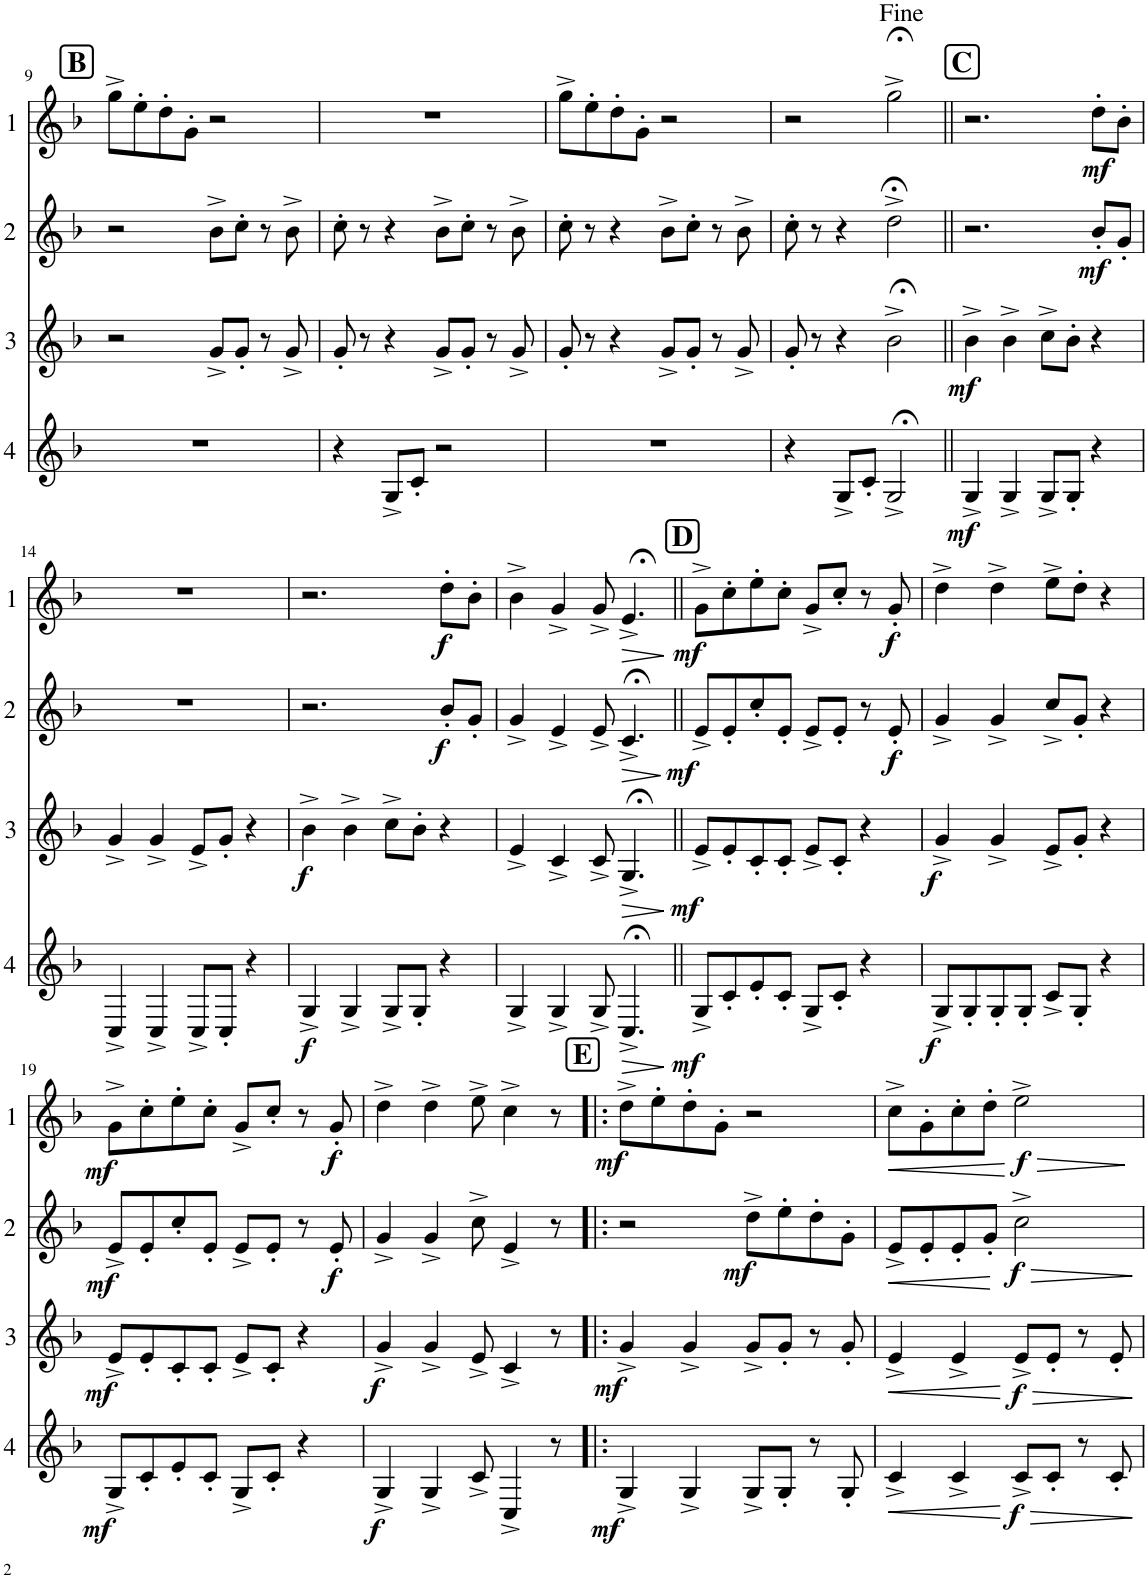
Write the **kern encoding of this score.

**kern	**dynam	**kern	**dynam	**kern	**dynam	**kern	**dynam
*part4	*part4	*part3	*part3	*part2	*part2	*part1	*part1
*staff4	*staff4	*staff3	*staff3	*staff2	*staff2	*staff1	*staff1
*I"Cor 4	*	*I"Cor 3	*	*I"Cor 2	*	*I"Cor 1	*
!!LO:PB:g=z
*clefG2	*	*clefG2	*	*clefG2	*	*clefG2	*
*Trd4c7	*	*Trd4c7	*	*Trd4c7	*	*Trd4c7	*
*k[b-]	*	*k[b-]	*	*k[b-]	*	*k[b-]	*
*M4/4	*	*M4/4	*	*M4/4	*	*M4/4	*
!!LO:REH:place=s1:a:B:cj:fs=14:t=B
=9	=9	=9	=9	=9	=9	=9	=9
1r	.	2r	.	2r	.	8gg^\L	.
.	.	.	.	.	.	8ee'\	.
.	.	.	.	.	.	8dd'\	.
.	.	.	.	.	.	8g'\J	.
.	.	8g^/L	.	8b-^\L	.	2r	.
.	.	8g'/J	.	8cc'\J	.	.	.
.	.	8r	.	8r	.	.	.
.	.	8g^/	.	8b-^\	.	.	.
=10	=10	=10	=10	=10	=10	=10	=10
4r	.	8g'/	.	8cc'\	.	1r	.
.	.	8r	.	8r	.	.	.
8G^/L	.	4r	.	4r	.	.	.
8c'/J	.	.	.	.	.	.	.
2r	.	8g^/L	.	8b-^\L	.	.	.
.	.	8g'/J	.	8cc'\J	.	.	.
.	.	8r	.	8r	.	.	.
.	.	8g^/	.	8b-^\	.	.	.
=11	=11	=11	=11	=11	=11	=11	=11
1r	.	8g'/	.	8cc'\	.	8gg^\L	.
.	.	8r	.	8r	.	8ee'\	.
.	.	4r	.	4r	.	8dd'\	.
.	.	.	.	.	.	8g'\J	.
.	.	8g^/L	.	8b-^\L	.	2r	.
.	.	8g'/J	.	8cc'\J	.	.	.
.	.	8r	.	8r	.	.	.
.	.	8g^/	.	8b-^\	.	.	.
=12	=12	=12	=12	=12	=12	=12	=12
4r	.	8g'/	.	8cc'\	.	2r	.
.	.	8r	.	8r	.	.	.
8G^/L	.	4r	.	4r	.	.	.
8c'/J	.	.	.	.	.	.	.
2G;<^/	.	2b-;<^\	.	2dd;<^\	.	2gg;<^\	.
!!LO:REH:place=s1:a:B:cj:fs=14:t=C
=13||	=13||	=13||	=13||	=13||	=13||	=13||	=13||
!	!LO:DY:b	!	!LO:DY:b	!	!	!	!
4G^/	mf	4b-^\	mf	2.r	.	2.r	.
4G^/	.	4b-^\	.	.	.	.	.
8G^/L	.	8cc^\L	.	.	.	.	.
8G'/J	.	8b-'\J	.	.	.	.	.
!	!	!	!	!	!LO:DY:b	!	!LO:DY:b
4r	.	4r	.	8b-'/L	mf	8dd'\L	mf
.	.	.	.	8g'/J	.	8b-'\J	.
!!LO:LB:g=z
=14	=14	=14	=14	=14	=14	=14	=14
4C^/	.	4g^/	.	1r	.	1r	.
4C^/	.	4g^/	.	.	.	.	.
8C^/L	.	8e^/L	.	.	.	.	.
8C'/J	.	8g'/J	.	.	.	.	.
4r	.	4r	.	.	.	.	.
=15	=15	=15	=15	=15	=15	=15	=15
!	!LO:DY:b	!	!LO:DY:b	!	!	!	!
4G^/	f	4b-^\	f	2.r	.	2.r	.
4G^/	.	4b-^\	.	.	.	.	.
8G^/L	.	8cc^\L	.	.	.	.	.
8G'/J	.	8b-'\J	.	.	.	.	.
!	!	!	!	!	!LO:DY:b	!	!LO:DY:b
4r	.	4r	.	8b-'/L	f	8dd'\L	f
.	.	.	.	8g'/J	.	8b-'\J	.
=16	=16	=16	=16	=16	=16	=16	=16
4G^/	.	4e^/	.	4g^/	.	4b-^\	.
4G^/	.	4c^/	.	4e^/	.	4g^/	.
8G^/	.	8c^/	.	8e^/	.	8g^/	.
!	!LO:HP:b	!	!LO:HP:b	!	!LO:HP:b	!	!LO:HP:b
4.C;<^/	>	4.G;<^/	>	4.c;<^/	>	4.e;<^/	>
.	]	.	]	.	]	.	]
!!LO:REH:place=s1:a:B:cj:fs=14:t=D
=17||	=17||	=17||	=17||	=17||	=17||	=17||	=17||
!	!LO:DY:b	!	!LO:DY:b	!	!LO:DY:b	!	!LO:DY:b
8G^/L	mf	8e^/L	mf	8e^/L	mf	8g^\L	mf
8c'/	.	8e'/	.	8e'/	.	8cc'\	.
8e'/	.	8c'/	.	8cc'/	.	8ee'\	.
8c'/J	.	8c'/J	.	8e'/J	.	8cc'\J	.
8G^/L	.	8e^/L	.	8e^/L	.	8g^/L	.
8c'/J	.	8c'/J	.	8e'/J	.	8cc'/J	.
4r	.	4r	.	8r	.	8r	.
!	!	!	!	!	!LO:DY:b	!	!LO:DY:b
.	.	.	.	8e'/	f	8g'/	f
=18	=18	=18	=18	=18	=18	=18	=18
!	!LO:DY:b	!	!LO:DY:b	!	!	!	!
8G^/L	f	4g^/	f	4g^/	.	4dd^\	.
8G'/	.	.	.	.	.	.	.
8G'/	.	4g^/	.	4g^/	.	4dd^\	.
8G'/J	.	.	.	.	.	.	.
8c^/L	.	8e^/L	.	8cc^/L	.	8ee^\L	.
8G'/J	.	8g'/J	.	8g'/J	.	8dd'\J	.
4r	.	4r	.	4r	.	4r	.
!!LO:LB:g=z
=19	=19	=19	=19	=19	=19	=19	=19
!	!LO:DY:b	!	!LO:DY:b	!	!LO:DY:b	!	!LO:DY:b
8G^/L	mf	8e^/L	mf	8e^/L	mf	8g^\L	mf
8c'/	.	8e'/	.	8e'/	.	8cc'\	.
8e'/	.	8c'/	.	8cc'/	.	8ee'\	.
8c'/J	.	8c'/J	.	8e'/J	.	8cc'\J	.
8G^/L	.	8e^/L	.	8e^/L	.	8g^/L	.
8c'/J	.	8c'/J	.	8e'/J	.	8cc'/J	.
4r	.	4r	.	8r	.	8r	.
!	!	!	!	!	!LO:DY:b	!	!LO:DY:b
.	.	.	.	8e'/	f	8g'/	f
=20	=20	=20	=20	=20	=20	=20	=20
!	!LO:DY:b	!	!LO:DY:b	!	!	!	!
4G^/	f	4g^/	f	4g^/	.	4dd^\	.
4G^/	.	4g^/	.	4g^/	.	4dd^\	.
8c^/	.	8e^/	.	8cc^\	.	8ee^\	.
4C^/	.	4c^/	.	4e^/	.	4cc^\	.
8r	.	8r	.	8r	.	8r	.
!!LO:REH:place=s1:a:B:cj:fs=14:t=E
=21!|:	=21!|:	=21!|:	=21!|:	=21!|:	=21!|:	=21!|:	=21!|:
!	!LO:DY:b	!	!LO:DY:b	!	!	!	!LO:DY:b
4G^/	mf	4g^/	mf	2r	.	8dd^\L	mf
.	.	.	.	.	.	8ee'\	.
4G^/	.	4g^/	.	.	.	8dd'\	.
.	.	.	.	.	.	8g'\J	.
!	!	!	!	!	!LO:DY:b	!	!
8G^/L	.	8g^/L	.	8dd^\L	mf	2r	.
8G'/J	.	8g'/J	.	8ee'\	.	.	.
8r	.	8r	.	8dd'\	.	.	.
8G'/	.	8g'/	.	8g'\J	.	.	.
=22	=22	=22	=22	=22	=22	=22	=22
!	!LO:HP:b	!	!LO:HP:b	!	!LO:HP:b	!	!LO:HP:b
4c^/	<	4e^/	<	8e^/L	<	8cc^\L	<
.	.	.	.	8e'/	.	8g'\	.
4c^/	.	4e^/	.	8e'/	.	8cc'\	.
.	.	.	.	8g'/J	.	8dd'\J	.
!	!LO:HP:b	!	!LO:HP:b	!	!LO:HP:b	!	!LO:HP:b
!	!LO:DY:n=1:b	!	!LO:DY:n=1:b	!	!LO:DY:n=1:b	!	!LO:DY:n=1:b
8c^/L	> f	8e^/L	> f	2cc^\	> f	2ee^\	> f
8c'/J	.	8e'/J	.	.	.	.	.
8r	.	8r	.	.	.	.	.
8c'/	.	8e'/	.	.	.	.	.
.	[ ]	.	[ ]	.	[ ]	.	[ ]
=	=	=	=	=	=	=	=
*-	*-	*-	*-	*-	*-	*-	*-
